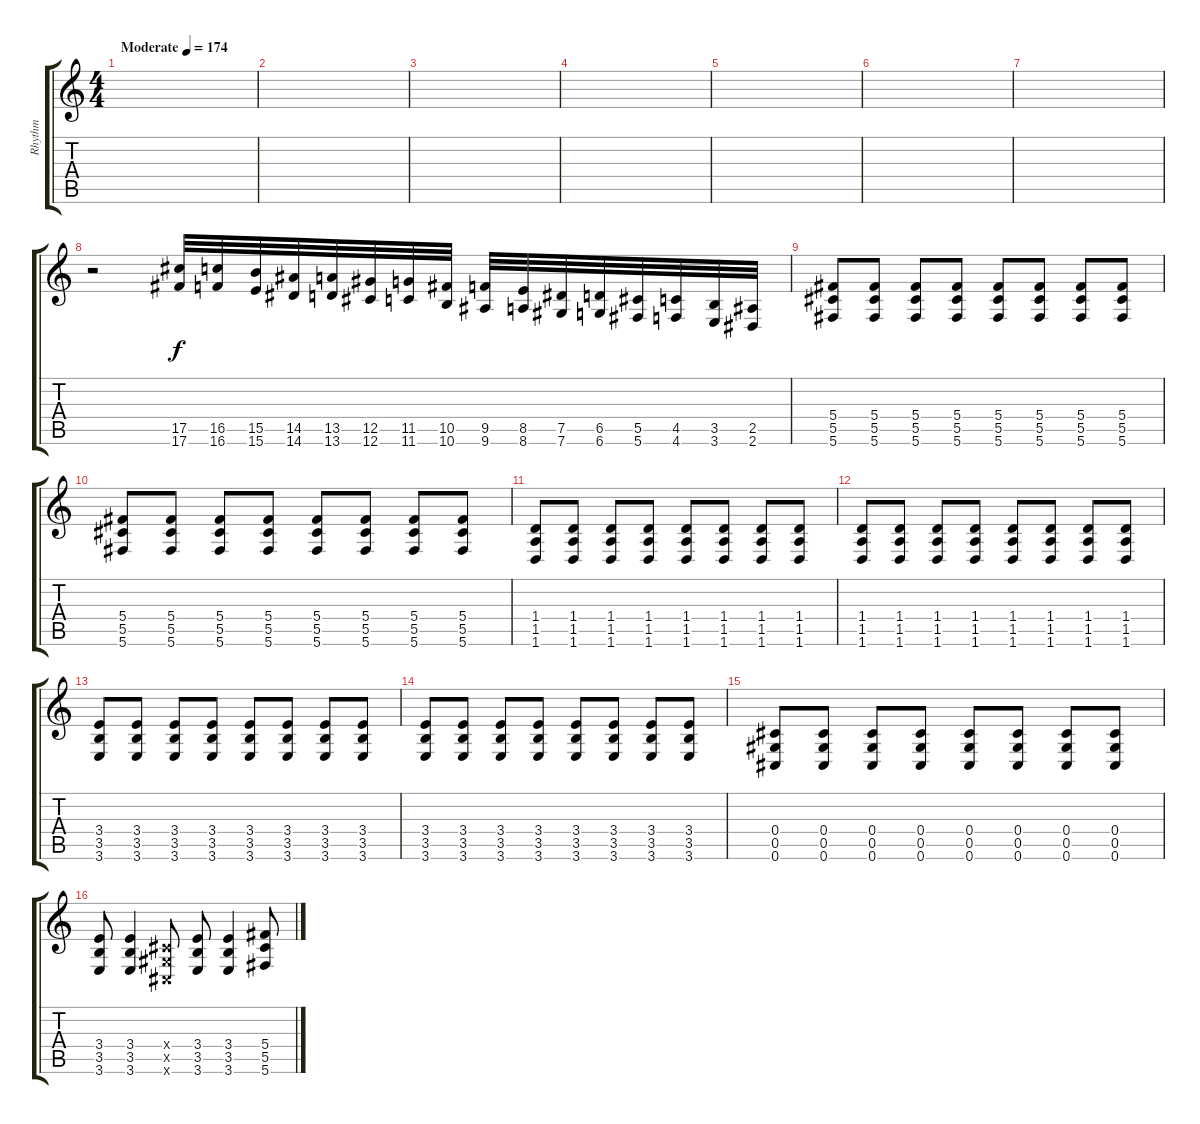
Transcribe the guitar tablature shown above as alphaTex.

\track ("Rhythm" "Rhythm") {instrument distortionguitar}
\staff {score tabs}
\tuning (Eb4 Bb3 Gb3 Db3 Ab2 Db2) {hide}
\ts (4 4)
\tempo (174 "Moderate")
\clef g2
\ks c
|
|
|
|
|
|
|
r.2 (17.5 17.6).32 (16.5 16.6).32 (15.5 15.6).32 (14.5 14.6).32 (13.5 13.6).32 (12.5 12.6).32 (11.5 11.6).32 (10.5 10.6).32 (9.5 9.6).32 (8.5 8.6).32 (7.5 7.6).32 (6.5 6.6).32 (5.5 5.6).32 (4.5 4.6).32 (3.5 3.6).32 (2.5 2.6).32 |
(5.4 5.5 5.6).8 (5.4 5.5 5.6).8 (5.4 5.5 5.6).8 (5.4 5.5 5.6).8 (5.4 5.5 5.6).8 (5.4 5.5 5.6).8 (5.4 5.5 5.6).8 (5.4 5.5 5.6).8 |
(5.4 5.5 5.6).8 (5.4 5.5 5.6).8 (5.4 5.5 5.6).8 (5.4 5.5 5.6).8 (5.4 5.5 5.6).8 (5.4 5.5 5.6).8 (5.4 5.5 5.6).8 (5.4 5.5 5.6).8 |
(1.4 1.5 1.6).8 (1.4 1.5 1.6).8 (1.4 1.5 1.6).8 (1.4 1.5 1.6).8 (1.4 1.5 1.6).8 (1.4 1.5 1.6).8 (1.4 1.5 1.6).8 (1.4 1.5 1.6).8 |
(1.4 1.5 1.6).8 (1.4 1.5 1.6).8 (1.4 1.5 1.6).8 (1.4 1.5 1.6).8 (1.4 1.5 1.6).8 (1.4 1.5 1.6).8 (1.4 1.5 1.6).8 (1.4 1.5 1.6).8 |
(3.4 3.5 3.6).8 (3.4 3.5 3.6).8 (3.4 3.5 3.6).8 (3.4 3.5 3.6).8 (3.4 3.5 3.6).8 (3.4 3.5 3.6).8 (3.4 3.5 3.6).8 (3.4 3.5 3.6).8 |
(3.4 3.5 3.6).8 (3.4 3.5 3.6).8 (3.4 3.5 3.6).8 (3.4 3.5 3.6).8 (3.4 3.5 3.6).8 (3.4 3.5 3.6).8 (3.4 3.5 3.6).8 (3.4 3.5 3.6).8 |
(0.4 0.5 0.6).8 (0.4 0.5 0.6).8 (0.4 0.5 0.6).8 (0.4 0.5 0.6).8 (0.4 0.5 0.6).8 (0.4 0.5 0.6).8 (0.4 0.5 0.6).8 (0.4 0.5 0.6).8 |
(3.4 3.5 3.6).8 (3.4 3.5 3.6).4 (0.4{x} 0.5{x} 0.6{x}).8 (3.4 3.5 3.6).8 (3.4 3.5 3.6).4 (5.4 5.5 5.6).8
